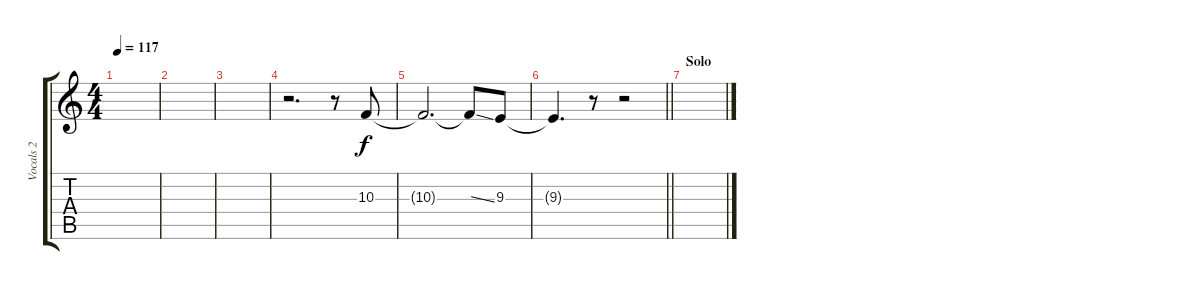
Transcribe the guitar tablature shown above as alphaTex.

\track ("Vocals 2" "Vocals 2") {instrument lead2sawtooth}
\staff {score tabs}
\tuning (E4 B3 G3 D3 A2 E2) {hide}
\ts (4 4)
\tempo 117
\clef g2
\ks c
|
|
|
r.2{d} r.8 10.3.8 |
10.3{t}.2{d} 10.3{ss t}.8 9.3.8 |
\barLineRight lightlight
9.3{t}.4{d} r.8 r.2 |
\section ("" "Solo")
